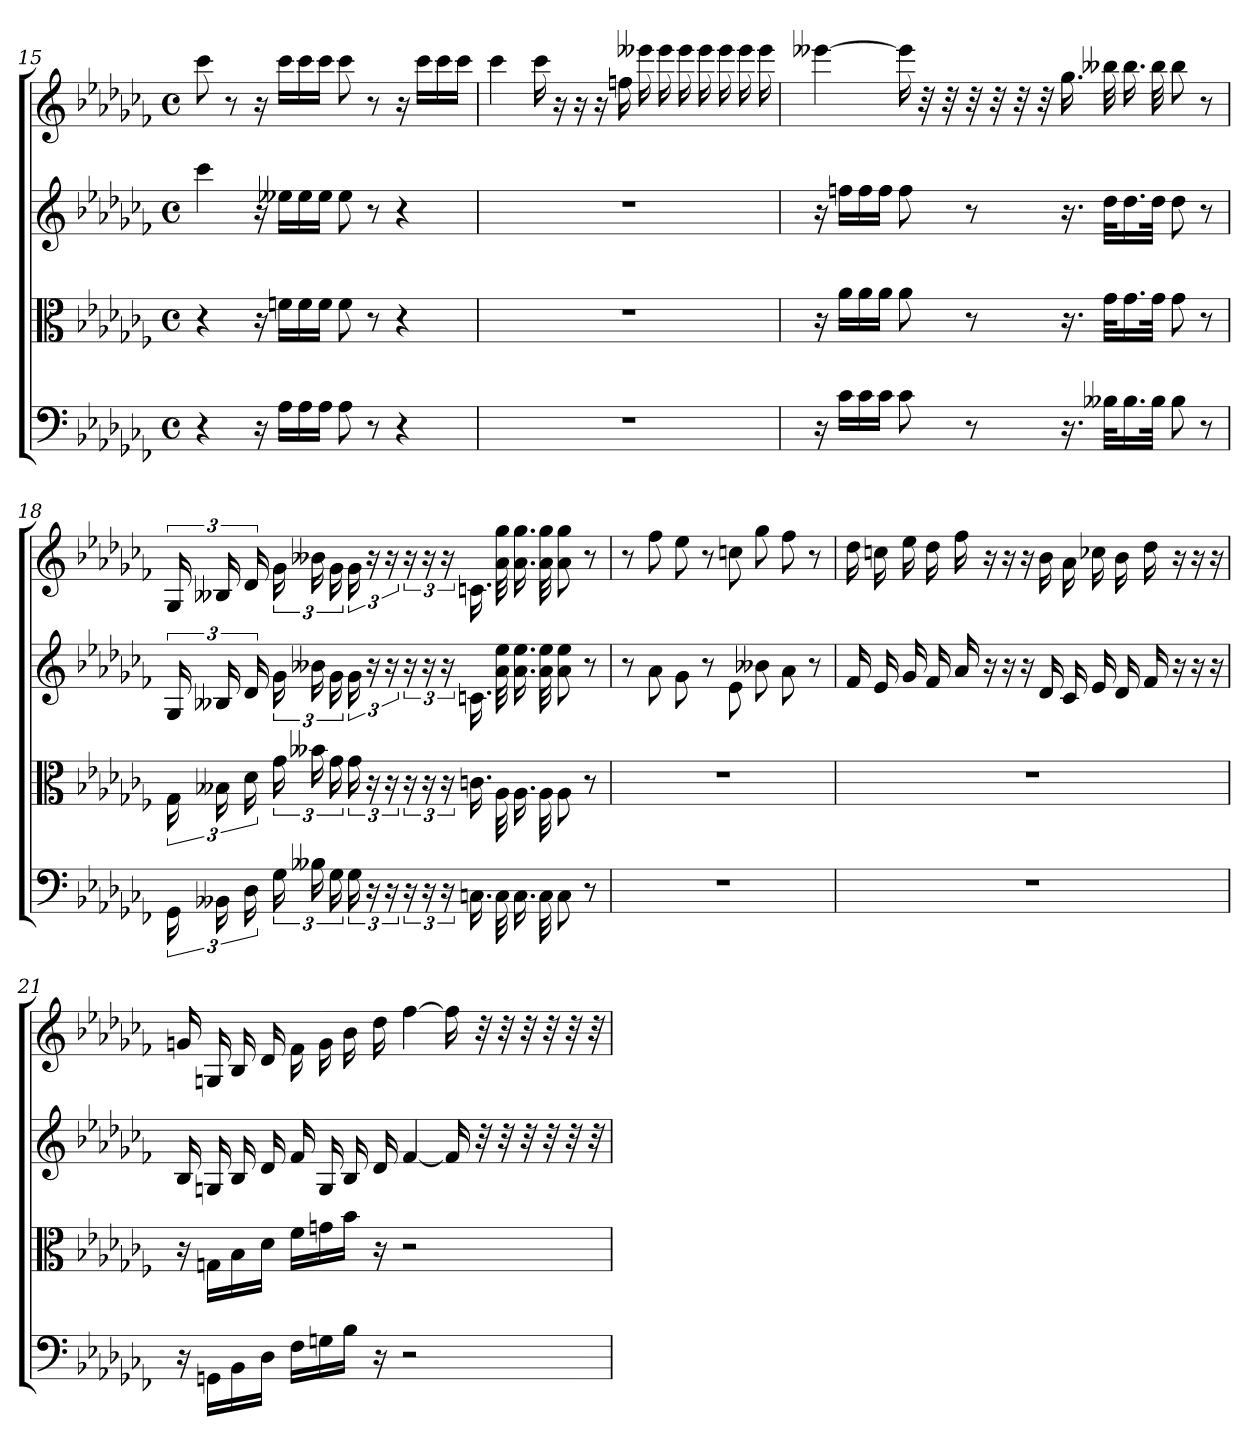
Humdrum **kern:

**kern	**kern	**kern	**kern
*part4	*part3	*part2	*part1
*staff4	*staff3	*staff2	*staff1
*clefF4	*clefC3	*clefG2	*clefG2
*k[b-e-a-d-g-c-f-]	*k[b-e-a-d-g-c-f-]	*k[b-e-a-d-g-c-f-]	*k[b-e-a-d-g-c-f-]
*a-:	*a-:	*a-:	*a-:
*M4/4	*M4/4	*M4/4	*M4/4
*met(c)	*met(c)	*met(c)	*met(c)
=15	=15	=15	=15
4r	4r	4ccc-\	8ccc-\
.	.	.	8r
16r	16r	16r	16r
16A-\LL	16fn\LL	16ee--X\LL	16ccc-\LL
16A-\	16f\	16ee--\	16ccc-\
16A-\JJ	16f\JJ	16ee--\JJ	16ccc-\JJ
8A-\	8f\	8ee--\	8ccc-\
8r	8r	8r	8r
4r	4r	4r	16r
.	.	.	16ccc-\LL
.	.	.	16ccc-\
.	.	.	16ccc-\JJ
=16	=16	=16	=16
1r	1r	1r	4ccc-\
.	.	.	16ccc-\
.	.	.	16r
.	.	.	16r
.	.	.	16r
.	.	.	16ffn\
.	.	.	16eee--X\
.	.	.	16eee--\
.	.	.	16eee--\
.	.	.	16eee--\
.	.	.	16eee--\
.	.	.	16eee--\
.	.	.	16eee--\
=17	=17	=17	=17
16r	16r	16r	[4eee--X\
16c-\LL	16a-\LL	16ffn\LL	.
16c-\	16a-\	16ff\	.
16c-\JJ	16a-\JJ	16ff\JJ	.
8c-\	8a-\	8ff\	16eee--\]
.	.	.	32r
.	.	.	32r
8r	8r	8r	32r
.	.	.	32r
.	.	.	32r
.	.	.	32r
16.r	16.r	16.r	16.gg-\
32B--X\KLL	32g-\KLL	32dd-\KLL	32bb--X\
16.B--\	16.g-\	16.dd-\	16.bb--\
32B--\JJk	32g-\JJk	32dd-\JJk	32bb--\
8B--\	8g-\	8dd-\	8bb--\
8r	8r	8r	8r
=18	=18	=18	=18
24GG-\	24G-\	24G-/	24G-/
24BB--X\	24B--X\	24B--X/	24B--X/
24D-\	24d-\	24d-/	24d-/
24G-\	24g-\	24g-\	24g-\
24B--X\	24b--X\	24b--X\	24b--X\
24G-\	24g-\	24g-\	24g-\
24G-\	24g-\	24g-\	24g-\
24r	24r	24r	24r
24r	24r	24r	24r
24r	24r	24r	24r
24r	24r	24r	24r
24r	24r	24r	24r
16.Cn\	16.cn\	16.cn\	16.cn\
32C\	32A-\	32a-\ 32ee-\	32a-\ 32gg-\
16.C\	16.A-\	16.a-\ 16.ee-\	16.a-\ 16.gg-\
32C\	32A-\	32a-\ 32ee-\	32a-\ 32gg-\
8C\	8A-\	8a-\ 8ee-\	8a-\ 8gg-\
8r	8r	8r	8r
=19	=19	=19	=19
1r	1r	8r	8r
.	.	8a-\	8ff-\
.	.	8g-\	8ee-\
.	.	8r	8r
.	.	8e-\	8ccn\
.	.	8b--X\	8gg-\
.	.	8a-\	8ff-\
.	.	8r	8r
=20	=20	=20	=20
1r	1r	16f-/	16dd-\
.	.	16e-/	16ccn\
.	.	16g-/	16ee-\
.	.	16f-/	16dd-\
.	.	16a-/	16ff-\
.	.	16r	16r
.	.	16r	16r
.	.	16r	16r
.	.	16d-/	16b-\
.	.	16c-/	16a-\
.	.	16e-/	16cc-X\
.	.	16d-/	16b-\
.	.	16f-/	16dd-\
.	.	16r	16r
.	.	16r	16r
.	.	16r	16r
=21	=21	=21	=21
16r	16r	16B-/	16gn/
16GGn\LL	16Gn\LL	16Gn/	16Gn/
16BB-\	16B-\	16B-/	16B-/
16D-\JJ	16d-\JJ	16d-/	16d-/
16F-\LL	16f-\LL	16f-/	16f-\
16Gn\	16gn\	16G/	16g\
16B-\JJ	16b-\JJ	16B-/	16b-\
16r	16r	16d-/	16dd-\
2r	2r	[4f-/	[4ff-\
.	.	16f-/]	16ff-\]
.	.	32r	32r
.	.	32r	32r
.	.	32r	32r
.	.	32r	32r
.	.	32r	32r
.	.	32r	32r
=	=	=	=
*-	*-	*-	*-
